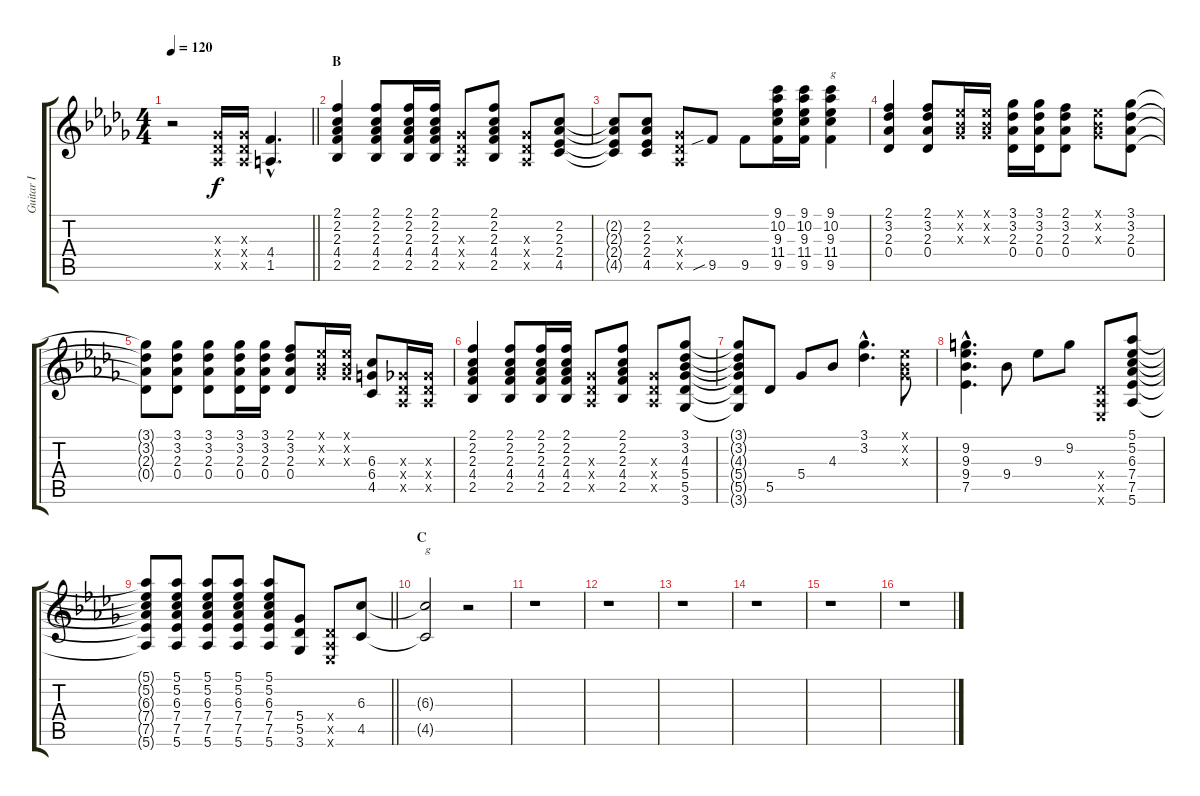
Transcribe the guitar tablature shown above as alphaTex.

\track ("Guitar I" "Guitar I") {instrument distortionguitar}
\staff {score tabs}
\tuning (Eb4 Bb3 Gb3 Db3 Ab2 Eb2) {hide}
\ts (4 4)
\tempo 120
\clef g2
\barLineRight lightlight
\ks db
r.2{dy f} (0.3{x} 0.4{x} 0.5{x}).16 (0.3{x} 0.4{x} 0.5{x}).16 (4.4{hac} 1.5{hac}).4{d} |
\section ("" "B")
(2.1 2.2 2.3 4.4 2.5).4 (2.1 2.2 2.3 4.4 2.5).8 (2.1 2.2 2.3 4.4 2.5).16 (2.1 2.2 2.3 4.4 2.5).16 (0.3{x} 0.4{x} 0.5{x}).8 (2.1 2.2 2.3 4.4 2.5).8 (0.3{x} 0.4{x} 0.5{x}).8 (2.2 2.3 2.4 4.5).8 |
(2.2{t} 2.3{t} 2.4{t} 4.5{t}).8 (2.2 2.3 2.4 4.5).8 (0.3{x} 0.4{x} 0.5{x}).8 9.5{sib}.8 9.5.8 (9.1 10.2 9.3 11.4 9.5).16 (9.1 10.2 9.3 11.4 9.5).16 (9.1 10.2 9.3 11.4 9.5).4{txt "g"} |
(2.1 3.2 2.3 0.4).4 (2.1 3.2 2.3 0.4).8 (0.1{x} 0.2{x} 0.3{x}).16 (0.1{x} 0.2{x} 0.3{x}).16 (3.1 3.2 2.3 0.4).16 (3.1 3.2 2.3 0.4).16 (2.1 3.2 2.3 0.4).8 (0.1{x} 0.2{x} 0.3{x}).8 (3.1 3.2 2.3 0.4).8 |
(3.1{t} 3.2{t} 2.3{t} 0.4{t}).8 (3.1 3.2 2.3 0.4).8 (3.1 3.2 2.3 0.4).8 (3.1 3.2 2.3 0.4).16 (3.1 3.2 2.3 0.4).16 (2.1 3.2 2.3 0.4).8 (0.1{x} 0.2{x} 0.3{x}).16 (0.1{x} 0.2{x} 0.3{x}).16 (6.3 6.4 4.5).8 (0.3{x} 0.4{x} 0.5{x}).16 (0.3{x} 0.4{x} 0.5{x}).16 |
(2.1 2.2 2.3 4.4 2.5).4 (2.1 2.2 2.3 4.4 2.5).8 (2.1 2.2 2.3 4.4 2.5).16 (2.1 2.2 2.3 4.4 2.5).16 (0.3{x} 0.4{x} 0.5{x}).8 (2.1 2.2 2.3 4.4 2.5).8 (0.3{x} 0.4{x} 0.5{x}).8 (3.1 3.2 4.3 5.4 5.5 3.6).8 |
(3.1{t} 3.2{t} 4.3{t} 5.4{t} 5.5{t} 3.6{t}).8 5.5.8 5.4.8 4.3.8 (3.1{hac} 3.2{hac}).4{d} (0.1{x} 0.2{x} 0.3{x}).8 |
(9.2{hac} 9.3{hac} 9.4{hac} 7.5{hac}).4{d} 9.4.8 9.3.8 9.2.8 (0.4{x} 0.5{x} 0.6{x}).8 (5.1 5.2 6.3 7.4 7.5 5.6).8 |
\barLineRight lightlight
(5.1{t} 5.2{t} 6.3{t} 7.4{t} 7.5{t} 5.6{t}).8 (5.1 5.2 6.3 7.4 7.5 5.6).8 (5.1 5.2 6.3 7.4 7.5 5.6).8 (5.1 5.2 6.3 7.4 7.5 5.6).8 (5.1 5.2 6.3 7.4 7.5 5.6).8 (5.4 5.5 3.6).8 (0.4{x} 0.5{x} 0.6{x}).8 (6.3 4.5).8 |
\section ("" "C")
(6.3{t} 4.5{t}).2{txt "g"} r.2 |
r.1 |
r.1 |
r.1 |
r.1 |
r.1 |
r.1
